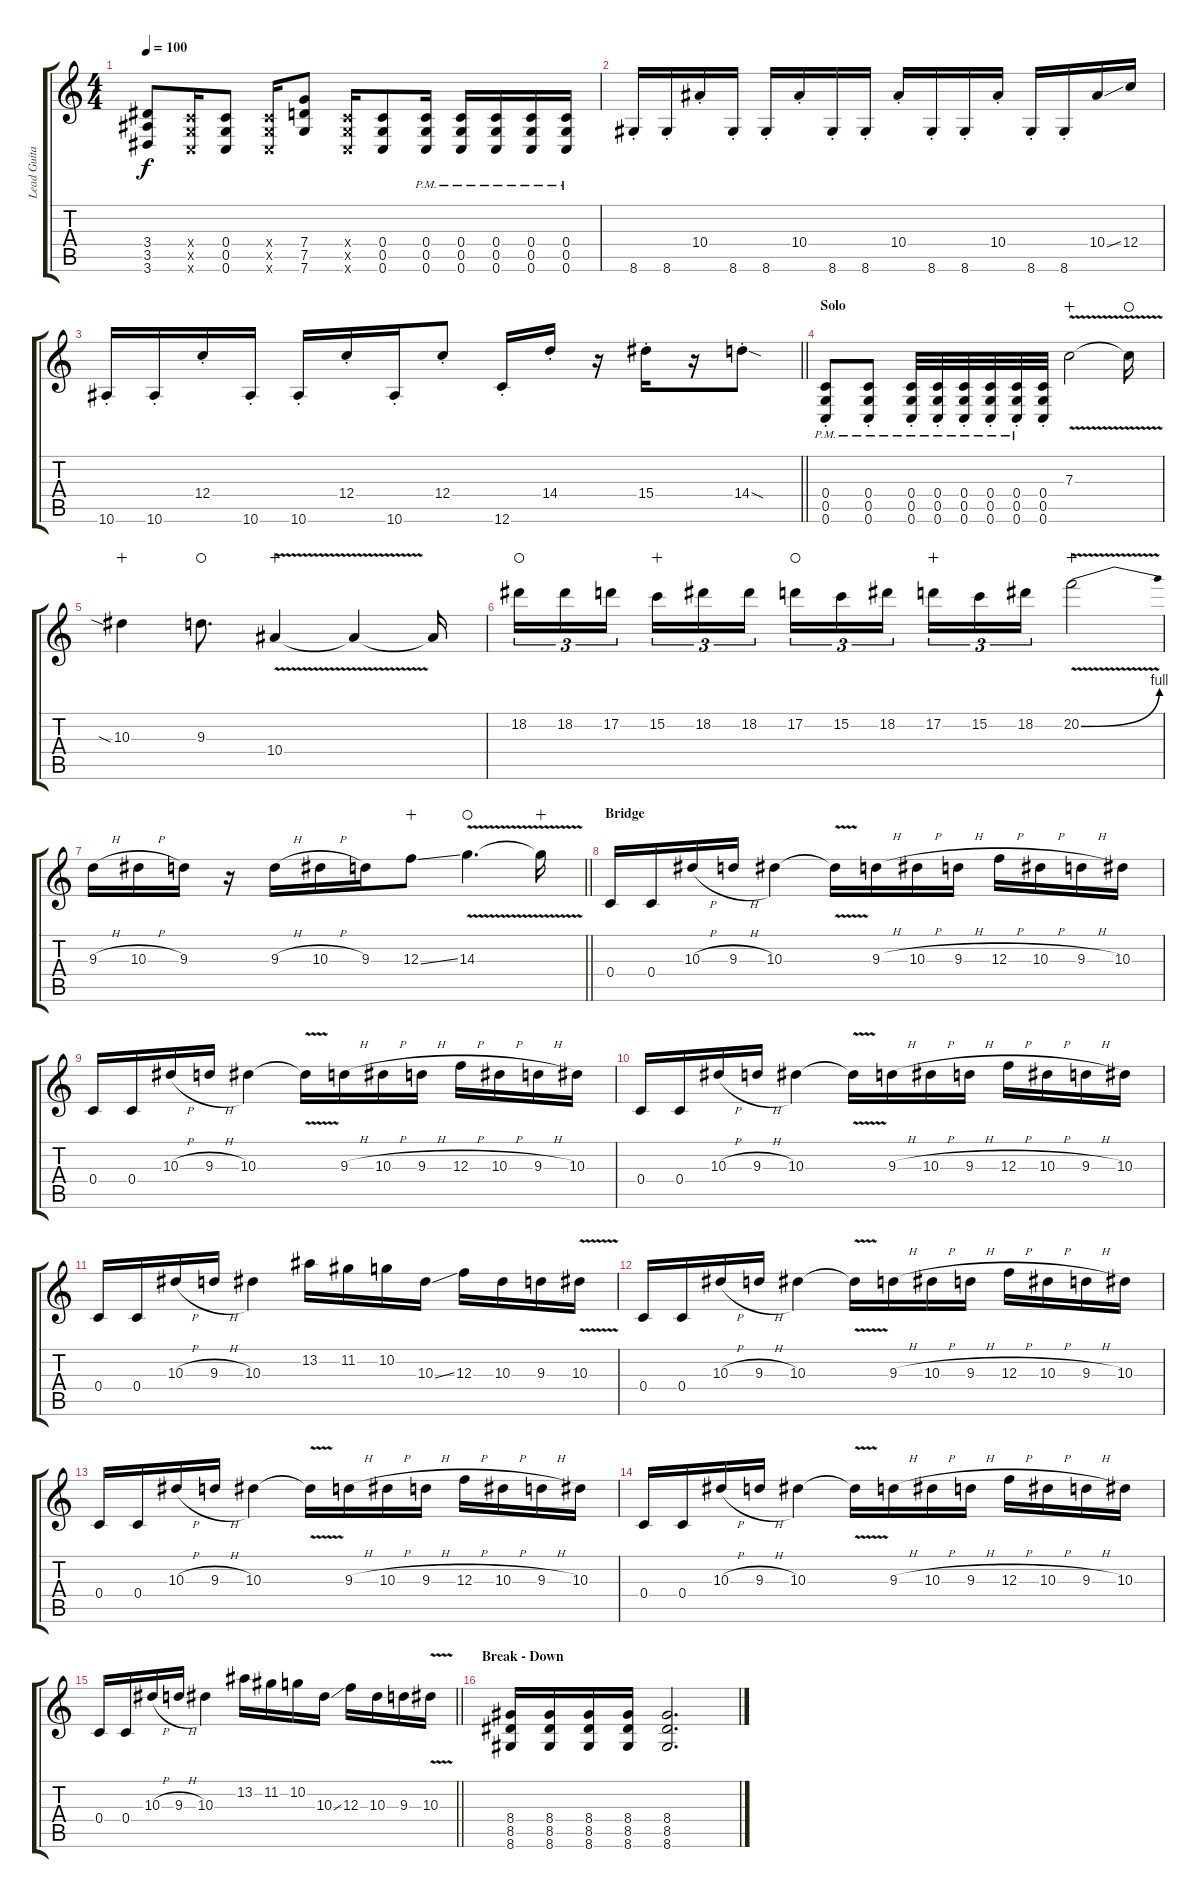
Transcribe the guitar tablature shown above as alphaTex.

\track ("Lead Guitar" "Lead Guita") {instrument overdrivenguitar}
\staff {score tabs}
\tuning (D4 A3 F3 C3 G2 C2) {hide}
\ts (4 4)
\tempo 100
\clef g2
\ks c
(3.4 3.5 3.6).8{dy f} (0.4{x} 0.5{x} 0.6{x}).16 (0.4 0.5 0.6).8 (0.4{x} 0.5{x} 0.6{x}).16 (7.4 7.5 7.6).8 (0.4{x} 0.5{x} 0.6{x}).16 (0.4 0.5 0.6).8 (0.4{pm} 0.5{pm} 0.6{pm}).16 (0.4{pm} 0.5{pm} 0.6{pm}).16 (0.4{pm} 0.5{pm} 0.6{pm}).16 (0.4{pm} 0.5{pm} 0.6{pm}).16 (0.4{pm} 0.5{pm} 0.6{pm}).16 |
8.6{st}.16 8.6{st}.16 10.4{st}.16 8.6{st}.16 8.6{st}.16 10.4{st}.16 8.6{st}.16 8.6{st}.16 10.4{st}.16 8.6{st}.16 8.6{st}.16 10.4{st}.16 8.6{st}.16 8.6{st}.16 10.4{ss}.16 12.4.16 |
\barLineRight lightlight
10.6{st}.16 10.6{st}.16 12.4{st}.16 10.6{st}.16 10.6{st}.16 12.4{st}.16 10.6{st}.16 12.4{st}.8 12.6{st}.16 14.4{st}.16 r.16 15.4{st}.16 r.16 14.4{sod st}.8 |
\section ("" "Solo")
(0.4{st} 0.5{st} 0.6{pm st}).8 (0.4{st} 0.5{st} 0.6{pm st}).8 (0.4{st} 0.5{st} 0.6{pm st}).32 (0.4{st} 0.5{st} 0.6{pm st}).32 (0.4{st} 0.5{st} 0.6{pm st}).32 (0.4{st} 0.5{st} 0.6{pm st}).32 (0.4{st} 0.5{st} 0.6{pm st}).32 (0.4{st} 0.5{st} 0.6{st}).32 7.3{v}.2{wahc} 7.3{t}.16{waho} |
10.3{sia}.4{wahc} 9.3.8{d waho} 10.4{v}.4{wahc} 10.4{t}.4 10.4{t}.16 |
18.2.16{tu (3 2) waho} 18.2.16{tu (3 2)} 17.2.16{tu (3 2) beam splitsecondary} 15.2.16{tu (3 2) wahc} 18.2.16{tu (3 2)} 18.2.16{tu (3 2)} 17.2.16{tu (3 2) waho} 15.2.16{tu (3 2)} 18.2.16{tu (3 2) beam splitsecondary} 17.2.16{tu (3 2) wahc} 15.2.16{tu (3 2)} 18.2.16{tu (3 2)} 20.2{be (bend 0 0 60 4) v}.2{wahc} |
\barLineRight lightlight
9.3{h}.16 10.3{h}.16 9.3.16 r.16 9.3{h}.16 10.3{h}.16 9.3.16 12.3{ss}.8{wahc} 14.3{v}.4{d waho} 14.3{t}.16{wahc} |
\section ("" "Bridge")
0.4.16 0.4.16 10.3{h}.16 9.3{h}.16 10.3.4 10.3{v t}.16 9.3{h}.16 10.3{h}.16 9.3{h}.16 12.3{h}.16 10.3{h}.16 9.3{h}.16 10.3.16 |
0.4.16 0.4.16 10.3{h}.16 9.3{h}.16 10.3.4 10.3{v t}.16 9.3{h}.16 10.3{h}.16 9.3{h}.16 12.3{h}.16 10.3{h}.16 9.3{h}.16 10.3.16 |
0.4.16 0.4.16 10.3{h}.16 9.3{h}.16 10.3.4 10.3{v t}.16 9.3{h}.16 10.3{h}.16 9.3{h}.16 12.3{h}.16 10.3{h}.16 9.3{h}.16 10.3.16 |
0.4.16 0.4.16 10.3{h}.16 9.3{h}.16 10.3.4 13.2.16 11.2.16 10.2.16 10.3{ss}.16 12.3.16 10.3.16 9.3.16 10.3{v}.16 |
0.4.16 0.4.16 10.3{h}.16 9.3{h}.16 10.3.4 10.3{v t}.16 9.3{h}.16 10.3{h}.16 9.3{h}.16 12.3{h}.16 10.3{h}.16 9.3{h}.16 10.3.16 |
0.4.16 0.4.16 10.3{h}.16 9.3{h}.16 10.3.4 10.3{v t}.16 9.3{h}.16 10.3{h}.16 9.3{h}.16 12.3{h}.16 10.3{h}.16 9.3{h}.16 10.3.16 |
0.4.16 0.4.16 10.3{h}.16 9.3{h}.16 10.3.4 10.3{v t}.16 9.3{h}.16 10.3{h}.16 9.3{h}.16 12.3{h}.16 10.3{h}.16 9.3{h}.16 10.3.16 |
\barLineRight lightlight
0.4.16 0.4.16 10.3{h}.16 9.3{h}.16 10.3.4 13.2.16 11.2.16 10.2.16 10.3{ss}.16 12.3.16 10.3.16 9.3.16 10.3{v}.16 |
\section ("" "Break - Down")
(8.4 8.5 8.6).16 (8.4 8.5 8.6).16 (8.4 8.5 8.6).16 (8.4 8.5 8.6).16 (8.4 8.5 8.6).2{d}
